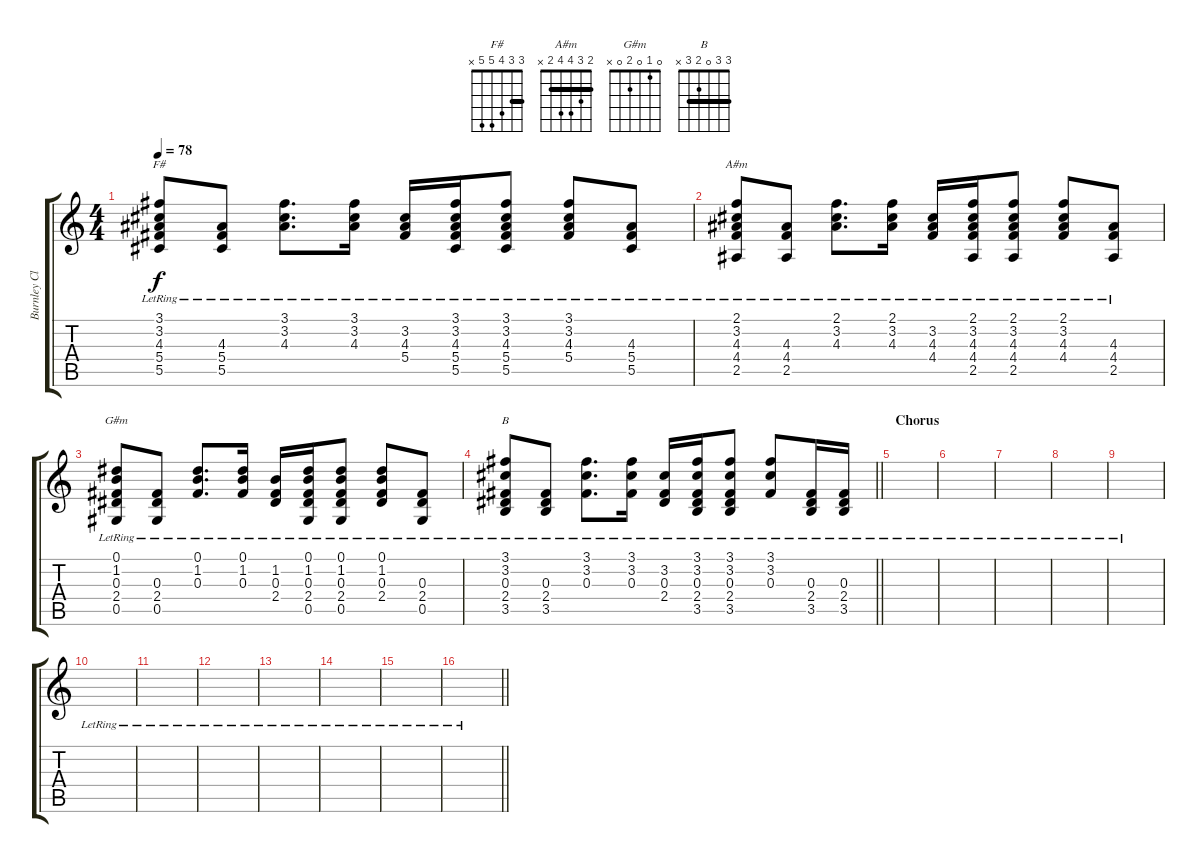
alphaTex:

\track ("Burnley Clean" "Burnley Cl") {instrument acousticguitarsteel}
\staff {score tabs}
\tuning (Eb4 Bb3 Gb3 Db3 Ab2 Db2) {hide}
\chord ("F#" 3 3 4 5 5 x) {barre 3}
\chord ("A#m" 2 3 4 4 2 x) {barre 2}
\chord ("G#m" 0 1 0 2 0 x)
\chord ("B" 3 3 0 2 3 x) {barre 3}
\ts (4 4)
\tempo 78
\clef g2
\ks c
(3.1{lr} 3.2{lr} 4.3{lr} 5.4{lr} 5.5{lr}).8{ch "F#" dy f} (4.3{lr} 5.4{lr} 5.5{lr}).8 (3.1{lr} 3.2{lr} 4.3{lr}).8{d} (3.1{lr} 3.2{lr} 4.3{lr}).16 (3.2{lr} 4.3{lr} 5.4{lr}).16 (3.1{lr} 3.2{lr} 4.3{lr} 5.4{lr} 5.5{lr}).16 (3.1{lr} 3.2{lr} 4.3{lr} 5.4{lr} 5.5{lr}).8 (3.1{lr} 3.2{lr} 4.3{lr} 5.4{lr}).8 (4.3{lr} 5.4{lr} 5.5{lr}).8 |
(2.1{lr} 3.2{lr} 4.3{lr} 4.4{lr} 2.5{lr}).8{ch "A#m"} (4.3{lr} 4.4{lr} 2.5{lr}).8 (2.1{lr} 3.2{lr} 4.3{lr}).8{d} (2.1{lr} 3.2{lr} 4.3{lr}).16 (3.2{lr} 4.3{lr} 4.4{lr}).16 (2.1{lr} 3.2{lr} 4.3{lr} 4.4{lr} 2.5{lr}).16 (2.1{lr} 3.2{lr} 4.3{lr} 4.4{lr} 2.5{lr}).8 (2.1{lr} 3.2{lr} 4.3{lr} 4.4{lr}).8 (4.3{lr} 4.4{lr} 2.5{lr}).8 |
(0.1{lr} 1.2{lr} 0.3{lr} 2.4{lr} 0.5{lr}).8{ch "G#m"} (0.3{lr} 2.4{lr} 0.5{lr}).8 (0.1{lr} 1.2{lr} 0.3{lr}).8{d} (0.1{lr} 1.2{lr} 0.3{lr}).16 (1.2{lr} 0.3{lr} 2.4{lr}).16 (0.1{lr} 1.2{lr} 0.3{lr} 2.4{lr} 0.5{lr}).16 (0.1{lr} 1.2{lr} 0.3{lr} 2.4{lr} 0.5{lr}).8 (0.1{lr} 1.2{lr} 0.3{lr} 2.4{lr}).8 (0.3{lr} 2.4{lr} 0.5{lr}).8 |
\barLineRight lightlight
(3.1{lr} 3.2{lr} 0.3{lr} 2.4{lr} 3.5{lr}).8{ch "B"} (0.3{lr} 2.4{lr} 3.5{lr}).8 (3.1{lr} 3.2{lr} 0.3{lr}).8{d} (3.1{lr} 3.2{lr} 0.3{lr}).16 (3.2{lr} 0.3{lr} 2.4{lr}).16 (3.1{lr} 3.2{lr} 0.3{lr} 2.4{lr} 3.5{lr}).16 (3.1{lr} 3.2{lr} 0.3{lr} 2.4{lr} 3.5{lr}).8 (3.1{lr} 3.2{lr} 0.3{lr}).8 (0.3{lr} 2.4{lr} 3.5{lr}).16 (0.3{lr} 2.4{lr} 3.5{lr}).16 |
\section ("" "Chorus")
|
|
|
|
|
|
|
|
|
|
|
\barLineRight lightlight
